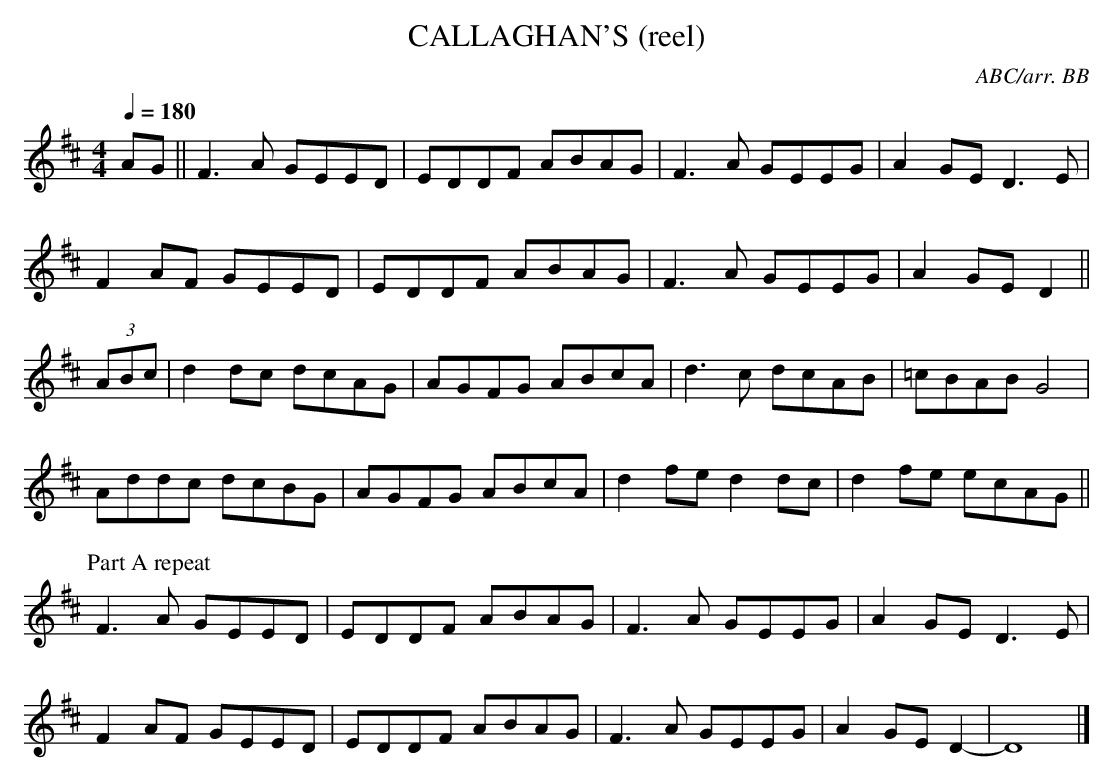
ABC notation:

X:1
T:CALLAGHAN'S (reel)
C:ABC/arr. BB
it from Cal Callaghan, a fiddle-player, Padraig's
uncle and a farmer in Doon. All Doon reels come
from him." [< JOL]
Q:1/4=180
M:4/4
L:1/8
K:D
AG||F3A GEED|EDDF ABAG|F3A GEEG|A2 GE D3E|
F2 AF GEED|EDDF ABAG|F3A GEEG|A2 GE D2||
(3ABc|d2dc dcAG|AGFG ABcA|d3c dcAB|=cBAB G4|
Addc dcBG|AGFG ABcA|d2fe d2dc|d2fe ecAG||
P:Part A repeat
F3A GEED|EDDF ABAG|F3A GEEG|A2 GE D3E|
F2 AF GEED|EDDF ABAG|F3A GEEG|A2 GE D2-|D8|]
